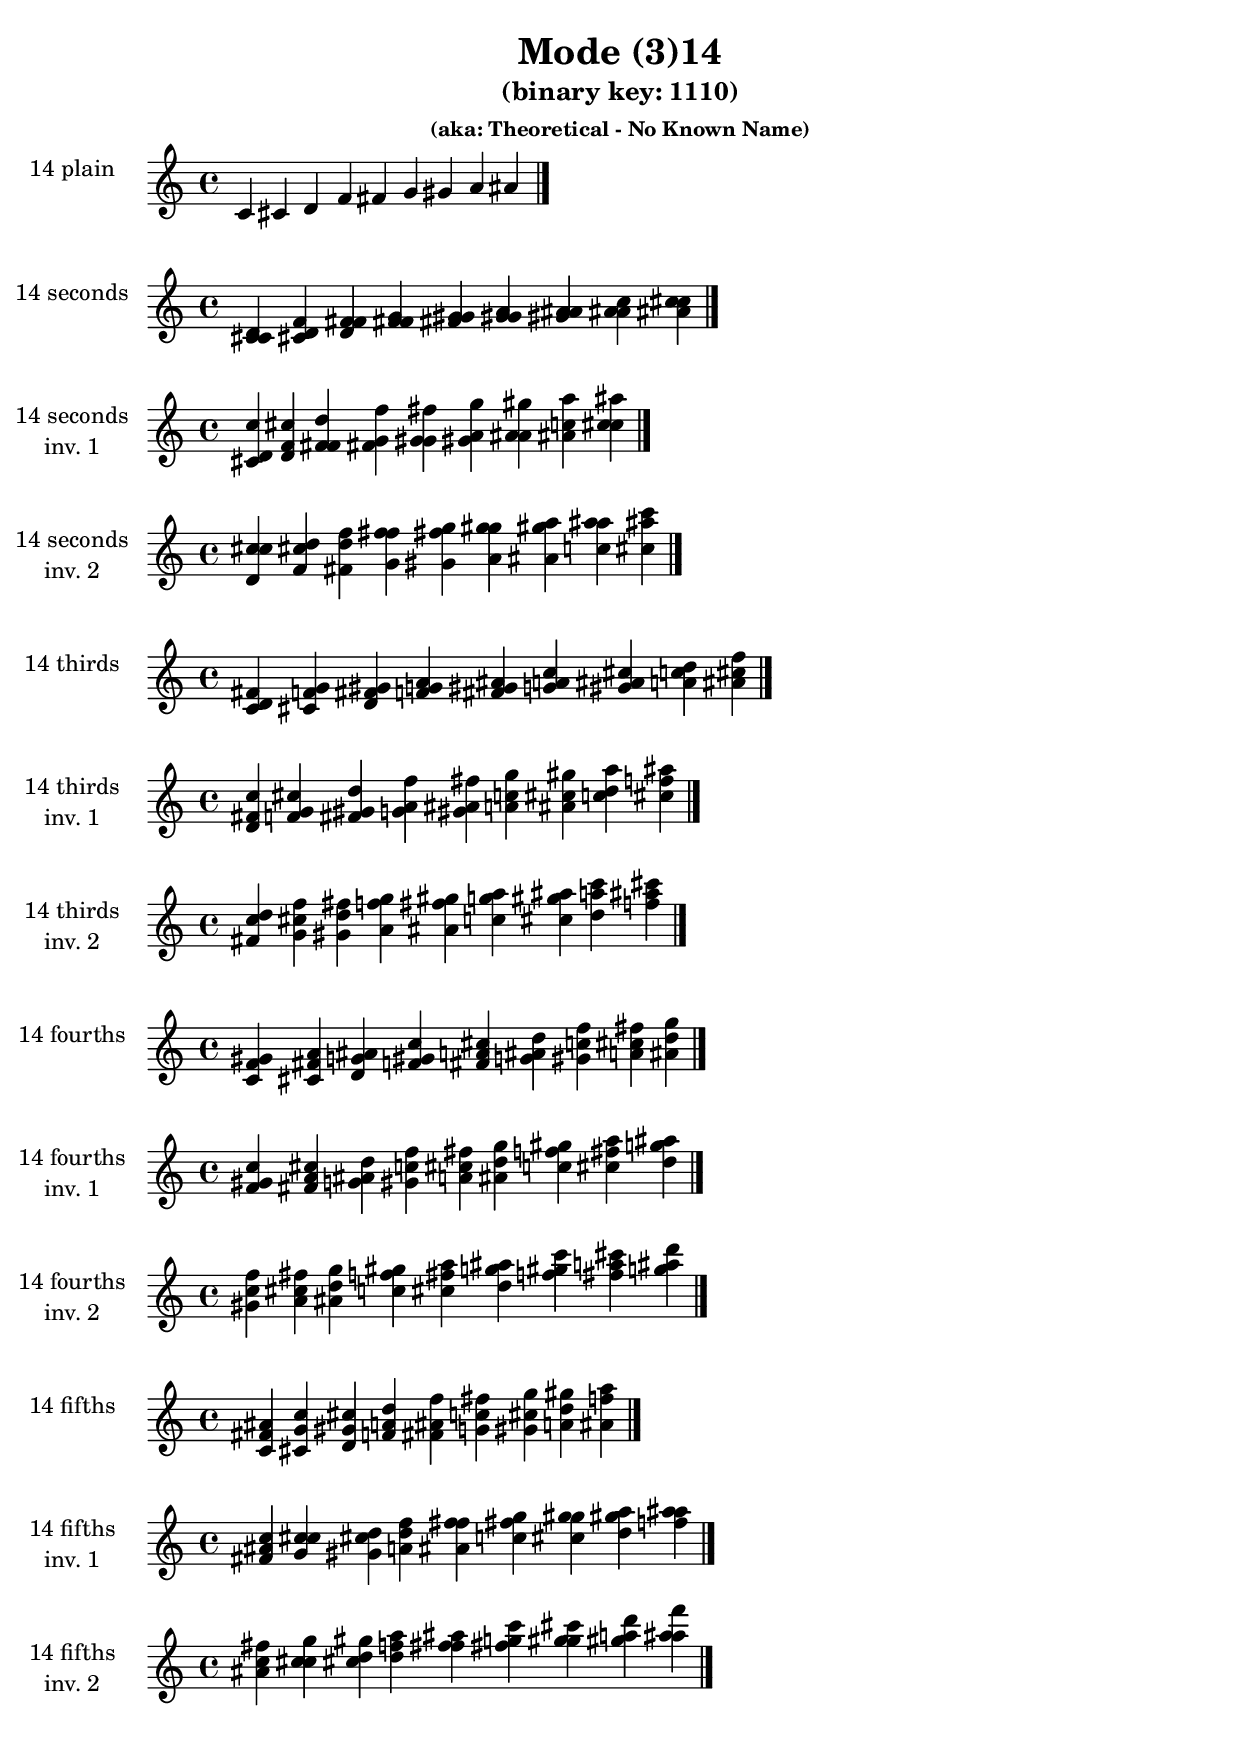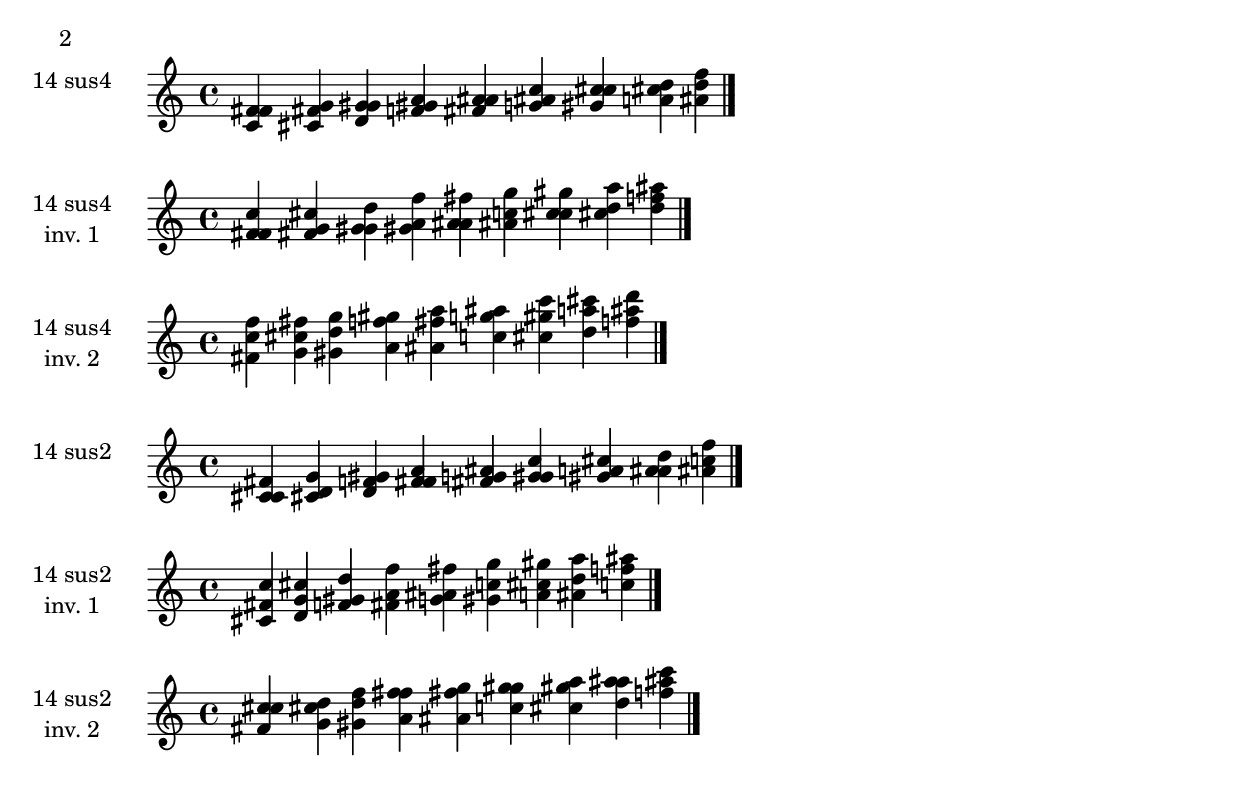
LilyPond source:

\version "2.19.0"

\header {
  title = "Mode (3)14"
  subtitle = "(binary key: 1110)"
  subsubtitle = "(aka: Theoretical - No Known Name)"
 %% Remove default LilyPond tagline
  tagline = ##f
}

\paper {
  #(set-paper-size "a4")
}

global = {
  \key c \major
  \time 4/4
  \tempo 4=100
}

\book {
  \score {
    \new Staff \with {
      instrumentName =  \markup { \column {
         \hcenter-in #14 \line { 14 plain }
         \hcenter-in #14 \line {  } } }
      midiInstrument = "oboe"
    } { \accidentalStyle "default"
        \cadenzaOn c' cis' d' f' fis' g' gis' a' ais'  \cadenzaOff \bar "|." }
    \layout { }
  }
  \score {
    \new Staff \with {
      instrumentName =  \markup { \column {
         \hcenter-in #14 \line { 14 seconds }
         \hcenter-in #14 \line {  } } }
      midiInstrument = "oboe"
    } { \accidentalStyle "default"
        \cadenzaOn <c' cis' d'> <cis' d' f'> <d' f' fis'> <f' fis' g'> <fis' g' gis'> <g' gis' a'> <gis' a' ais'> <a' ais' c''> <ais' c'' cis''>  \cadenzaOff \bar "|." }
    \layout { }
  }
  \score {
    \new Staff \with {
      instrumentName =  \markup { \column {
         \hcenter-in #14 \line { 14 seconds }
         \hcenter-in #14 \line { inv. 1 } } }
      midiInstrument = "oboe"
    } { \accidentalStyle "default"
        \cadenzaOn <cis' d' c''> <d' f' cis''> <f' fis' d''> <fis' g' f''> <g' gis' fis''> <gis' a' g''> <a' ais' gis''> <ais' c'' a''> <c'' cis'' ais''>  \cadenzaOff \bar "|." }
    \layout { }
  }
  \score {
    \new Staff \with {
      instrumentName =  \markup { \column {
         \hcenter-in #14 \line { 14 seconds }
         \hcenter-in #14 \line { inv. 2 } } }
      midiInstrument = "oboe"
    } { \accidentalStyle "default"
        \cadenzaOn <d' c'' cis''> <f' cis'' d''> <fis' d'' f''> <g' f'' fis''> <gis' fis'' g''> <a' g'' gis''> <ais' gis'' a''> <c'' a'' ais''> <cis'' ais'' c'''>  \cadenzaOff \bar "|." }
    \layout { }
  }
  \score {
    \new Staff \with {
      instrumentName =  \markup { \column {
         \hcenter-in #14 \line { 14 thirds }
         \hcenter-in #14 \line {  } } }
      midiInstrument = "oboe"
    } { \accidentalStyle "default"
        \cadenzaOn <c' d' fis'> <cis' f' g'> <d' fis' gis'> <f' g' a'> <fis' gis' ais'> <g' a' c''> <gis' ais' cis''> <a' c'' d''> <ais' cis'' f''>  \cadenzaOff \bar "|." }
    \layout { }
  }
  \score {
    \new Staff \with {
      instrumentName =  \markup { \column {
         \hcenter-in #14 \line { 14 thirds }
         \hcenter-in #14 \line { inv. 1 } } }
      midiInstrument = "oboe"
    } { \accidentalStyle "default"
        \cadenzaOn <d' fis' c''> <f' g' cis''> <fis' gis' d''> <g' a' f''> <gis' ais' fis''> <a' c'' g''> <ais' cis'' gis''> <c'' d'' a''> <cis'' f'' ais''>  \cadenzaOff \bar "|." }
    \layout { }
  }
  \score {
    \new Staff \with {
      instrumentName =  \markup { \column {
         \hcenter-in #14 \line { 14 thirds }
         \hcenter-in #14 \line { inv. 2 } } }
      midiInstrument = "oboe"
    } { \accidentalStyle "default"
        \cadenzaOn <fis' c'' d''> <g' cis'' f''> <gis' d'' fis''> <a' f'' g''> <ais' fis'' gis''> <c'' g'' a''> <cis'' gis'' ais''> <d'' a'' c'''> <f'' ais'' cis'''>  \cadenzaOff \bar "|." }
    \layout { }
  }
  \score {
    \new Staff \with {
      instrumentName =  \markup { \column {
         \hcenter-in #14 \line { 14 fourths }
         \hcenter-in #14 \line {  } } }
      midiInstrument = "oboe"
    } { \accidentalStyle "default"
        \cadenzaOn <c' f' gis'> <cis' fis' a'> <d' g' ais'> <f' gis' c''> <fis' a' cis''> <g' ais' d''> <gis' c'' f''> <a' cis'' fis''> <ais' d'' g''>  \cadenzaOff \bar "|." }
    \layout { }
  }
  \score {
    \new Staff \with {
      instrumentName =  \markup { \column {
         \hcenter-in #14 \line { 14 fourths }
         \hcenter-in #14 \line { inv. 1 } } }
      midiInstrument = "oboe"
    } { \accidentalStyle "default"
        \cadenzaOn <f' gis' c''> <fis' a' cis''> <g' ais' d''> <gis' c'' f''> <a' cis'' fis''> <ais' d'' g''> <c'' f'' gis''> <cis'' fis'' a''> <d'' g'' ais''>  \cadenzaOff \bar "|." }
    \layout { }
  }
  \score {
    \new Staff \with {
      instrumentName =  \markup { \column {
         \hcenter-in #14 \line { 14 fourths }
         \hcenter-in #14 \line { inv. 2 } } }
      midiInstrument = "oboe"
    } { \accidentalStyle "default"
        \cadenzaOn <gis' c'' f''> <a' cis'' fis''> <ais' d'' g''> <c'' f'' gis''> <cis'' fis'' a''> <d'' g'' ais''> <f'' gis'' c'''> <fis'' a'' cis'''> <g'' ais'' d'''>  \cadenzaOff \bar "|." }
    \layout { }
  }
  \score {
    \new Staff \with {
      instrumentName =  \markup { \column {
         \hcenter-in #14 \line { 14 fifths }
         \hcenter-in #14 \line {  } } }
      midiInstrument = "oboe"
    } { \accidentalStyle "default"
        \cadenzaOn <c' fis' ais'> <cis' g' c''> <d' gis' cis''> <f' a' d''> <fis' ais' f''> <g' c'' fis''> <gis' cis'' g''> <a' d'' gis''> <ais' f'' a''>  \cadenzaOff \bar "|." }
    \layout { }
  }
  \score {
    \new Staff \with {
      instrumentName =  \markup { \column {
         \hcenter-in #14 \line { 14 fifths }
         \hcenter-in #14 \line { inv. 1 } } }
      midiInstrument = "oboe"
    } { \accidentalStyle "default"
        \cadenzaOn <fis' ais' c''> <g' c'' cis''> <gis' cis'' d''> <a' d'' f''> <ais' f'' fis''> <c'' fis'' g''> <cis'' g'' gis''> <d'' gis'' a''> <f'' a'' ais''>  \cadenzaOff \bar "|." }
    \layout { }
  }
  \score {
    \new Staff \with {
      instrumentName =  \markup { \column {
         \hcenter-in #14 \line { 14 fifths }
         \hcenter-in #14 \line { inv. 2 } } }
      midiInstrument = "oboe"
    } { \accidentalStyle "default"
        \cadenzaOn <ais' c'' fis''> <c'' cis'' g''> <cis'' d'' gis''> <d'' f'' a''> <f'' fis'' ais''> <fis'' g'' c'''> <g'' gis'' cis'''> <gis'' a'' d'''> <a'' ais'' f'''>  \cadenzaOff \bar "|." }
    \layout { }
  }
  \score {
    \new Staff \with {
      instrumentName =  \markup { \column {
         \hcenter-in #14 \line { 14 sus4 }
         \hcenter-in #14 \line {  } } }
      midiInstrument = "oboe"
    } { \accidentalStyle "default"
        \cadenzaOn <c' f' fis'> <cis' fis' g'> <d' g' gis'> <f' gis' a'> <fis' a' ais'> <g' ais' c''> <gis' c'' cis''> <a' cis'' d''> <ais' d'' f''>  \cadenzaOff \bar "|." }
    \layout { }
  }
  \score {
    \new Staff \with {
      instrumentName =  \markup { \column {
         \hcenter-in #14 \line { 14 sus4 }
         \hcenter-in #14 \line { inv. 1 } } }
      midiInstrument = "oboe"
    } { \accidentalStyle "default"
        \cadenzaOn <f' fis' c''> <fis' g' cis''> <g' gis' d''> <gis' a' f''> <a' ais' fis''> <ais' c'' g''> <c'' cis'' gis''> <cis'' d'' a''> <d'' f'' ais''>  \cadenzaOff \bar "|." }
    \layout { }
  }
  \score {
    \new Staff \with {
      instrumentName =  \markup { \column {
         \hcenter-in #14 \line { 14 sus4 }
         \hcenter-in #14 \line { inv. 2 } } }
      midiInstrument = "oboe"
    } { \accidentalStyle "default"
        \cadenzaOn <fis' c'' f''> <g' cis'' fis''> <gis' d'' g''> <a' f'' gis''> <ais' fis'' a''> <c'' g'' ais''> <cis'' gis'' c'''> <d'' a'' cis'''> <f'' ais'' d'''>  \cadenzaOff \bar "|." }
    \layout { }
  }
  \score {
    \new Staff \with {
      instrumentName =  \markup { \column {
         \hcenter-in #14 \line { 14 sus2 }
         \hcenter-in #14 \line {  } } }
      midiInstrument = "oboe"
    } { \accidentalStyle "default"
        \cadenzaOn <c' cis' fis'> <cis' d' g'> <d' f' gis'> <f' fis' a'> <fis' g' ais'> <g' gis' c''> <gis' a' cis''> <a' ais' d''> <ais' c'' f''>  \cadenzaOff \bar "|." }
    \layout { }
  }
  \score {
    \new Staff \with {
      instrumentName =  \markup { \column {
         \hcenter-in #14 \line { 14 sus2 }
         \hcenter-in #14 \line { inv. 1 } } }
      midiInstrument = "oboe"
    } { \accidentalStyle "default"
        \cadenzaOn <cis' fis' c''> <d' g' cis''> <f' gis' d''> <fis' a' f''> <g' ais' fis''> <gis' c'' g''> <a' cis'' gis''> <ais' d'' a''> <c'' f'' ais''>  \cadenzaOff \bar "|." }
    \layout { }
  }
  \score {
    \new Staff \with {
      instrumentName =  \markup { \column {
         \hcenter-in #14 \line { 14 sus2 }
         \hcenter-in #14 \line { inv. 2 } } }
      midiInstrument = "oboe"
    } { \accidentalStyle "default"
        \cadenzaOn <fis' c'' cis''> <g' cis'' d''> <gis' d'' f''> <a' f'' fis''> <ais' fis'' g''> <c'' g'' gis''> <cis'' gis'' a''> <d'' a'' ais''> <f'' ais'' c'''>  \cadenzaOff \bar "|." }
    \layout { }
  }
}

\book {
  \bookOutputSuffix "plain_"
  \score {
    \new Staff \with {
      instrumentName =  \markup { \column {
         \hcenter-in #14 \line { 14 plain }
         \hcenter-in #14 \line {  } } }
      midiInstrument = "oboe"
    } { \accidentalStyle "default"
        \cadenzaOn c' cis' d' f' fis' g' gis' a' ais'  \cadenzaOff \bar "|." }
    \midi { }
  }
}
\book {
  \bookOutputSuffix "seconds_"
  \score {
    \new Staff \with {
      instrumentName =  \markup { \column {
         \hcenter-in #14 \line { 14 seconds }
         \hcenter-in #14 \line {  } } }
      midiInstrument = "oboe"
    } { \accidentalStyle "default"
        \cadenzaOn <c' cis' d'> <cis' d' f'> <d' f' fis'> <f' fis' g'> <fis' g' gis'> <g' gis' a'> <gis' a' ais'> <a' ais' c''> <ais' c'' cis''>  \cadenzaOff \bar "|." }
    \midi { }
  }
}
\book {
  \bookOutputSuffix "seconds_inv. 1"
  \score {
    \new Staff \with {
      instrumentName =  \markup { \column {
         \hcenter-in #14 \line { 14 seconds }
         \hcenter-in #14 \line { inv. 1 } } }
      midiInstrument = "oboe"
    } { \accidentalStyle "default"
        \cadenzaOn <cis' d' c''> <d' f' cis''> <f' fis' d''> <fis' g' f''> <g' gis' fis''> <gis' a' g''> <a' ais' gis''> <ais' c'' a''> <c'' cis'' ais''>  \cadenzaOff \bar "|." }
    \midi { }
  }
}
\book {
  \bookOutputSuffix "seconds_inv. 2"
  \score {
    \new Staff \with {
      instrumentName =  \markup { \column {
         \hcenter-in #14 \line { 14 seconds }
         \hcenter-in #14 \line { inv. 2 } } }
      midiInstrument = "oboe"
    } { \accidentalStyle "default"
        \cadenzaOn <d' c'' cis''> <f' cis'' d''> <fis' d'' f''> <g' f'' fis''> <gis' fis'' g''> <a' g'' gis''> <ais' gis'' a''> <c'' a'' ais''> <cis'' ais'' c'''>  \cadenzaOff \bar "|." }
    \midi { }
  }
}
\book {
  \bookOutputSuffix "thirds_"
  \score {
    \new Staff \with {
      instrumentName =  \markup { \column {
         \hcenter-in #14 \line { 14 thirds }
         \hcenter-in #14 \line {  } } }
      midiInstrument = "oboe"
    } { \accidentalStyle "default"
        \cadenzaOn <c' d' fis'> <cis' f' g'> <d' fis' gis'> <f' g' a'> <fis' gis' ais'> <g' a' c''> <gis' ais' cis''> <a' c'' d''> <ais' cis'' f''>  \cadenzaOff \bar "|." }
    \midi { }
  }
}
\book {
  \bookOutputSuffix "thirds_inv. 1"
  \score {
    \new Staff \with {
      instrumentName =  \markup { \column {
         \hcenter-in #14 \line { 14 thirds }
         \hcenter-in #14 \line { inv. 1 } } }
      midiInstrument = "oboe"
    } { \accidentalStyle "default"
        \cadenzaOn <d' fis' c''> <f' g' cis''> <fis' gis' d''> <g' a' f''> <gis' ais' fis''> <a' c'' g''> <ais' cis'' gis''> <c'' d'' a''> <cis'' f'' ais''>  \cadenzaOff \bar "|." }
    \midi { }
  }
}
\book {
  \bookOutputSuffix "thirds_inv. 2"
  \score {
    \new Staff \with {
      instrumentName =  \markup { \column {
         \hcenter-in #14 \line { 14 thirds }
         \hcenter-in #14 \line { inv. 2 } } }
      midiInstrument = "oboe"
    } { \accidentalStyle "default"
        \cadenzaOn <fis' c'' d''> <g' cis'' f''> <gis' d'' fis''> <a' f'' g''> <ais' fis'' gis''> <c'' g'' a''> <cis'' gis'' ais''> <d'' a'' c'''> <f'' ais'' cis'''>  \cadenzaOff \bar "|." }
    \midi { }
  }
}
\book {
  \bookOutputSuffix "fourths_"
  \score {
    \new Staff \with {
      instrumentName =  \markup { \column {
         \hcenter-in #14 \line { 14 fourths }
         \hcenter-in #14 \line {  } } }
      midiInstrument = "oboe"
    } { \accidentalStyle "default"
        \cadenzaOn <c' f' gis'> <cis' fis' a'> <d' g' ais'> <f' gis' c''> <fis' a' cis''> <g' ais' d''> <gis' c'' f''> <a' cis'' fis''> <ais' d'' g''>  \cadenzaOff \bar "|." }
    \midi { }
  }
}
\book {
  \bookOutputSuffix "fourths_inv. 1"
  \score {
    \new Staff \with {
      instrumentName =  \markup { \column {
         \hcenter-in #14 \line { 14 fourths }
         \hcenter-in #14 \line { inv. 1 } } }
      midiInstrument = "oboe"
    } { \accidentalStyle "default"
        \cadenzaOn <f' gis' c''> <fis' a' cis''> <g' ais' d''> <gis' c'' f''> <a' cis'' fis''> <ais' d'' g''> <c'' f'' gis''> <cis'' fis'' a''> <d'' g'' ais''>  \cadenzaOff \bar "|." }
    \midi { }
  }
}
\book {
  \bookOutputSuffix "fourths_inv. 2"
  \score {
    \new Staff \with {
      instrumentName =  \markup { \column {
         \hcenter-in #14 \line { 14 fourths }
         \hcenter-in #14 \line { inv. 2 } } }
      midiInstrument = "oboe"
    } { \accidentalStyle "default"
        \cadenzaOn <gis' c'' f''> <a' cis'' fis''> <ais' d'' g''> <c'' f'' gis''> <cis'' fis'' a''> <d'' g'' ais''> <f'' gis'' c'''> <fis'' a'' cis'''> <g'' ais'' d'''>  \cadenzaOff \bar "|." }
    \midi { }
  }
}
\book {
  \bookOutputSuffix "fifths_"
  \score {
    \new Staff \with {
      instrumentName =  \markup { \column {
         \hcenter-in #14 \line { 14 fifths }
         \hcenter-in #14 \line {  } } }
      midiInstrument = "oboe"
    } { \accidentalStyle "default"
        \cadenzaOn <c' fis' ais'> <cis' g' c''> <d' gis' cis''> <f' a' d''> <fis' ais' f''> <g' c'' fis''> <gis' cis'' g''> <a' d'' gis''> <ais' f'' a''>  \cadenzaOff \bar "|." }
    \midi { }
  }
}
\book {
  \bookOutputSuffix "fifths_inv. 1"
  \score {
    \new Staff \with {
      instrumentName =  \markup { \column {
         \hcenter-in #14 \line { 14 fifths }
         \hcenter-in #14 \line { inv. 1 } } }
      midiInstrument = "oboe"
    } { \accidentalStyle "default"
        \cadenzaOn <fis' ais' c''> <g' c'' cis''> <gis' cis'' d''> <a' d'' f''> <ais' f'' fis''> <c'' fis'' g''> <cis'' g'' gis''> <d'' gis'' a''> <f'' a'' ais''>  \cadenzaOff \bar "|." }
    \midi { }
  }
}
\book {
  \bookOutputSuffix "fifths_inv. 2"
  \score {
    \new Staff \with {
      instrumentName =  \markup { \column {
         \hcenter-in #14 \line { 14 fifths }
         \hcenter-in #14 \line { inv. 2 } } }
      midiInstrument = "oboe"
    } { \accidentalStyle "default"
        \cadenzaOn <ais' c'' fis''> <c'' cis'' g''> <cis'' d'' gis''> <d'' f'' a''> <f'' fis'' ais''> <fis'' g'' c'''> <g'' gis'' cis'''> <gis'' a'' d'''> <a'' ais'' f'''>  \cadenzaOff \bar "|." }
    \midi { }
  }
}
\book {
  \bookOutputSuffix "sus4_"
  \score {
    \new Staff \with {
      instrumentName =  \markup { \column {
         \hcenter-in #14 \line { 14 sus4 }
         \hcenter-in #14 \line {  } } }
      midiInstrument = "oboe"
    } { \accidentalStyle "default"
        \cadenzaOn <c' f' fis'> <cis' fis' g'> <d' g' gis'> <f' gis' a'> <fis' a' ais'> <g' ais' c''> <gis' c'' cis''> <a' cis'' d''> <ais' d'' f''>  \cadenzaOff \bar "|." }
    \midi { }
  }
}
\book {
  \bookOutputSuffix "sus4_inv. 1"
  \score {
    \new Staff \with {
      instrumentName =  \markup { \column {
         \hcenter-in #14 \line { 14 sus4 }
         \hcenter-in #14 \line { inv. 1 } } }
      midiInstrument = "oboe"
    } { \accidentalStyle "default"
        \cadenzaOn <f' fis' c''> <fis' g' cis''> <g' gis' d''> <gis' a' f''> <a' ais' fis''> <ais' c'' g''> <c'' cis'' gis''> <cis'' d'' a''> <d'' f'' ais''>  \cadenzaOff \bar "|." }
    \midi { }
  }
}
\book {
  \bookOutputSuffix "sus4_inv. 2"
  \score {
    \new Staff \with {
      instrumentName =  \markup { \column {
         \hcenter-in #14 \line { 14 sus4 }
         \hcenter-in #14 \line { inv. 2 } } }
      midiInstrument = "oboe"
    } { \accidentalStyle "default"
        \cadenzaOn <fis' c'' f''> <g' cis'' fis''> <gis' d'' g''> <a' f'' gis''> <ais' fis'' a''> <c'' g'' ais''> <cis'' gis'' c'''> <d'' a'' cis'''> <f'' ais'' d'''>  \cadenzaOff \bar "|." }
    \midi { }
  }
}
\book {
  \bookOutputSuffix "sus2_"
  \score {
    \new Staff \with {
      instrumentName =  \markup { \column {
         \hcenter-in #14 \line { 14 sus2 }
         \hcenter-in #14 \line {  } } }
      midiInstrument = "oboe"
    } { \accidentalStyle "default"
        \cadenzaOn <c' cis' fis'> <cis' d' g'> <d' f' gis'> <f' fis' a'> <fis' g' ais'> <g' gis' c''> <gis' a' cis''> <a' ais' d''> <ais' c'' f''>  \cadenzaOff \bar "|." }
    \midi { }
  }
}
\book {
  \bookOutputSuffix "sus2_inv. 1"
  \score {
    \new Staff \with {
      instrumentName =  \markup { \column {
         \hcenter-in #14 \line { 14 sus2 }
         \hcenter-in #14 \line { inv. 1 } } }
      midiInstrument = "oboe"
    } { \accidentalStyle "default"
        \cadenzaOn <cis' fis' c''> <d' g' cis''> <f' gis' d''> <fis' a' f''> <g' ais' fis''> <gis' c'' g''> <a' cis'' gis''> <ais' d'' a''> <c'' f'' ais''>  \cadenzaOff \bar "|." }
    \midi { }
  }
}
\book {
  \bookOutputSuffix "sus2_inv. 2"
  \score {
    \new Staff \with {
      instrumentName =  \markup { \column {
         \hcenter-in #14 \line { 14 sus2 }
         \hcenter-in #14 \line { inv. 2 } } }
      midiInstrument = "oboe"
    } { \accidentalStyle "default"
        \cadenzaOn <fis' c'' cis''> <g' cis'' d''> <gis' d'' f''> <a' f'' fis''> <ais' fis'' g''> <c'' g'' gis''> <cis'' gis'' a''> <d'' a'' ais''> <f'' ais'' c'''>  \cadenzaOff \bar "|." }
    \midi { }
  }
}
